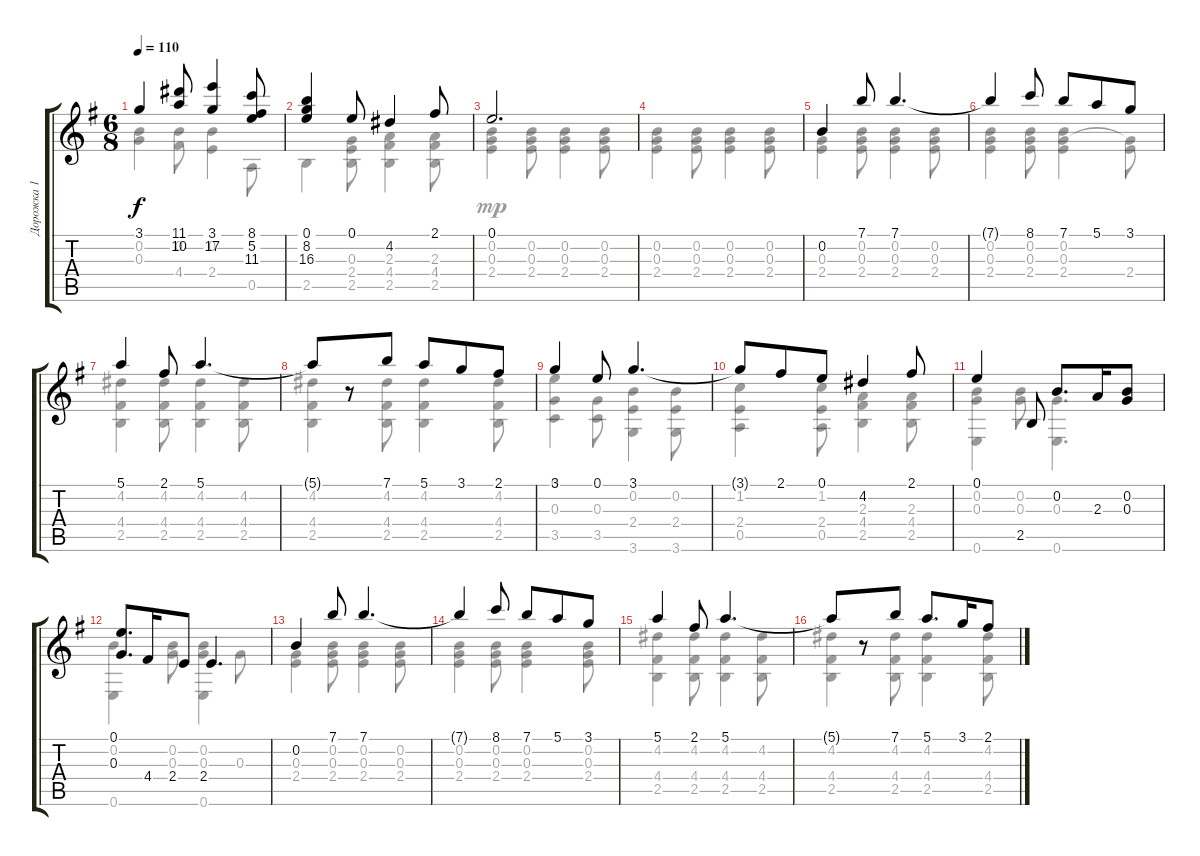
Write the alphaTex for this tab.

\track ("Дорожка 1" "Дорожка 1") {instrument acousticguitarsteel}
\staff {score tabs}
\tuning (E4 B3 G3 D3 A2 E2) {hide}
\voice
\ts (6 8)
\tempo 110
\clef g2
\ks eminor
3.1.4{dy f} (11.1 10.2).8 (3.1 17.2).4 (8.1 5.2 11.3).8 |
(0.1 8.2 16.3).4 0.1.8 4.2.4 2.1.8 |
0.1.2{d} |
|
0.2.4 7.1.8 7.1.4{d} |
7.1{t}.4 8.1.8 7.1.8 5.1.8 3.1.8 |
5.1.4 2.1.8 5.1.4{d} |
5.1{t}.8 r.8 7.1.8 5.1.8 3.1.8 2.1.8 |
3.1.4 0.1.8 3.1.4{d} |
3.1{t}.8 2.1.8 0.1.8 4.2.4 2.1.8 |
0.1.4 2.5.8 0.2.8{d} 2.3.16 (0.2 0.3).8 |
(0.1 0.3).8{d} 4.4.16 2.4.8 2.4.4{d} |
0.2.4 7.1.8 7.1.4{d} |
7.1{t}.4 8.1.8 7.1.8 5.1.8 3.1.8 |
5.1.4 2.1.8 5.1.4{d} |
5.1{t}.8 r.8 7.1.8 5.1.8{d} 3.1.16 2.1.8
\voice
\clef g2
\ottava regular
\simile none
\ks eminor
(0.2 0.3).4{dy f} (0.2 4.4).8 (0.2 2.4).4 0.5.8 |
2.5.4 (0.3 2.4 2.5).8 (2.3 4.4 2.5).4 (2.3 4.4 2.5).8 |
(0.2 0.3 2.4).4{dy mp} (0.2 0.3 2.4).8 (0.2 0.3 2.4).4 (0.2 0.3 2.4).8 |
(0.2 0.3 2.4).4 (0.2 0.3 2.4).8 (0.2 0.3 2.4).4 (0.2 0.3 2.4).8 |
(0.3 2.4).4 (0.2 0.3 2.4).8 (0.2 0.3 2.4).4 (0.2 0.3 2.4).8 |
(0.2 0.3 2.4).4 (0.2 0.3 2.4).8 (0.2 0.3 2.4).4 (0.3{t} 2.4).8 |
(4.2 4.4 2.5).4 (4.2 4.4 2.5).8 (4.2 4.4 2.5).4 (4.2 4.4 2.5).8 |
(4.2 4.4 2.5).4 (4.2 4.4 2.5).8 (4.2 4.4 2.5).4 (4.2 4.4 2.5).8 |
(0.1 0.3 3.5).4 (0.3 3.5).8 (0.2 2.4 3.6).4 (0.2 2.4 3.6).8 |
(1.2 2.4 0.5).4 (1.2 2.4 0.5).8 (2.3 4.4 2.5).4 (2.3 4.4 2.5).8 |
(0.2 0.3 0.6).4 (0.2 0.3).8 (0.3 0.6).4{d} |
(0.2 0.6).4 (0.2 0.3).8 (0.2 0.3 0.6).4 0.3.8 |
(0.3 2.4).4 (0.2 0.3 2.4).8 (0.2 0.3 2.4).4 (0.2 0.3 2.4).8 |
(0.2 0.3 2.4).4 (0.2 0.3 2.4).8 (0.2 0.3 2.4).4 (0.2 0.3 2.4).8 |
(4.2 4.4 2.5).4 (4.2 4.4 2.5).8 (4.2 4.4 2.5).4 (4.2 4.4 2.5).8 |
(4.2 4.4 2.5).4 (4.2 4.4 2.5).8 (4.2 4.4 2.5).4 (4.2 4.4 2.5).8
